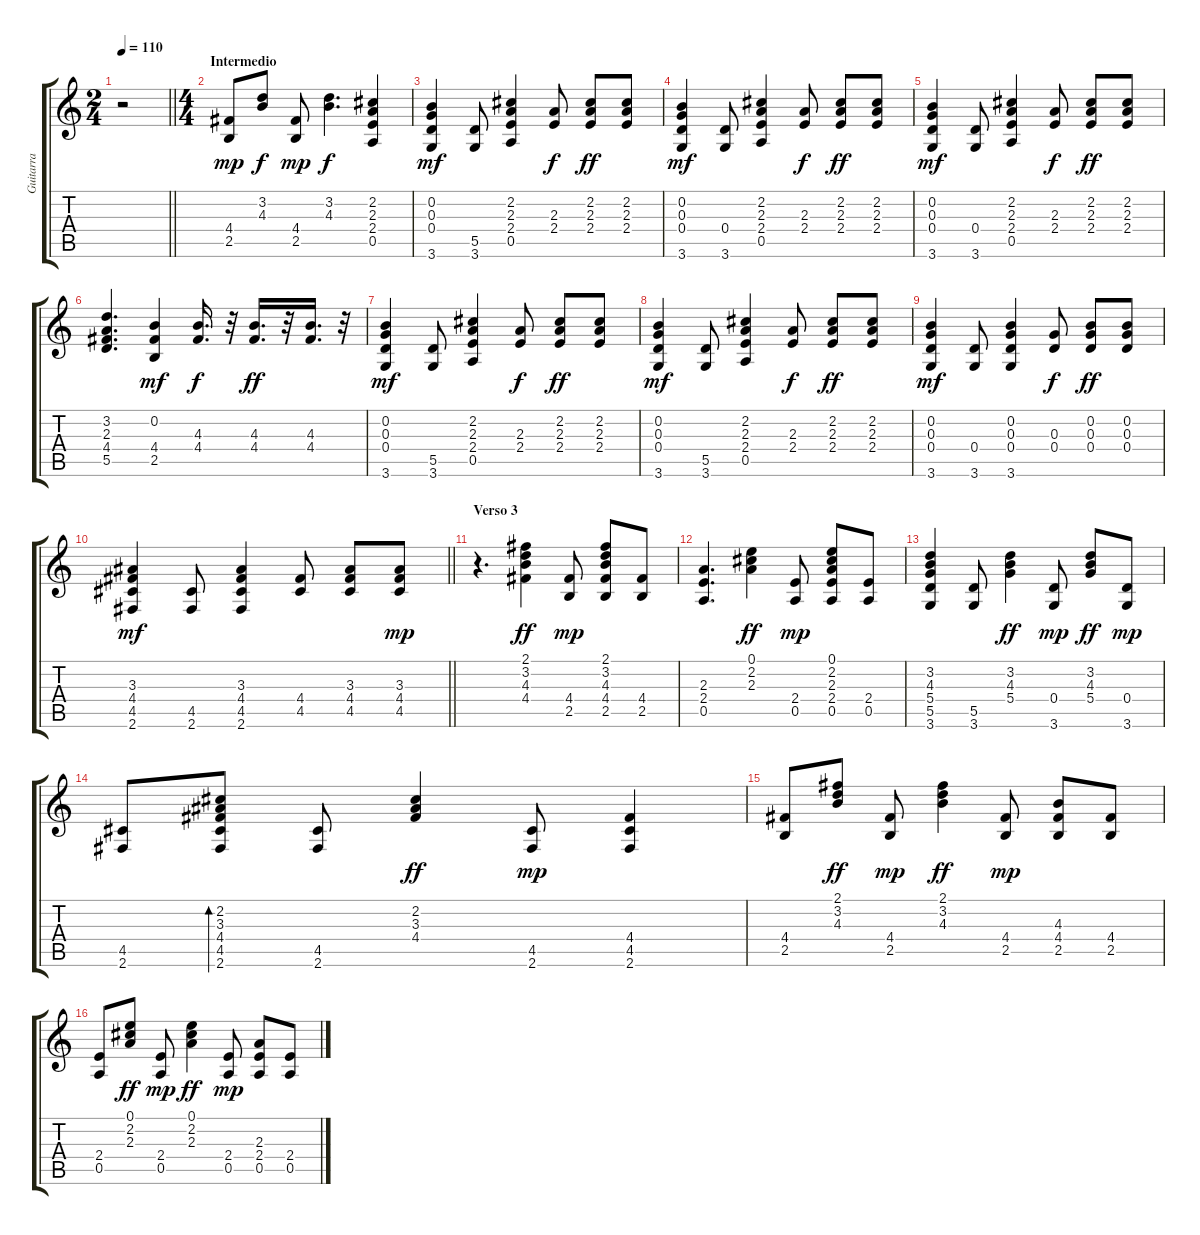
\track ("Guitarra " "Guitarra ") {instrument electricguitarclean}
\staff {score tabs}
\tuning (E4 B3 G3 D3 A2 E2) {hide}
\ts (2 4)
\tempo 110
\clef g2
\barLineRight lightlight
\ks c
r.2{dy ff} |
\ts (4 4)
\section ("" "Intermedio")
(4.4 2.5).8{dy mp} (3.2 4.3).8{dy f} (4.4 2.5).8{dy mp} (3.2 4.3).4{d dy f} (2.2 2.3 2.4 0.5).4 |
(0.2 0.3 0.4 3.6).4{dy mf} (5.5 3.6).8 (2.2 2.3 2.4 0.5).4 (2.3 2.4).8{dy f} (2.2 2.3 2.4).8{dy ff} (2.2 2.3 2.4).8 |
(0.2 0.3 0.4 3.6).4{dy mf} (0.4 3.6).8 (2.2 2.3 2.4 0.5).4 (2.3 2.4).8{dy f} (2.2 2.3 2.4).8{dy ff} (2.2 2.3 2.4).8 |
(0.2 0.3 0.4 3.6).4{dy mf} (0.4 3.6).8 (2.2 2.3 2.4 0.5).4 (2.3 2.4).8{dy f} (2.2 2.3 2.4).8{dy ff} (2.2 2.3 2.4).8 |
(3.2 2.3 4.4 5.5).4{d} (0.2 4.4 2.5).4{dy mf} (4.3 4.4).16{d dy f} r.32 (4.3 4.4).16{d dy ff} r.32 (4.3 4.4).16{d} r.32 |
(0.2 0.3 0.4 3.6).4{dy mf} (5.5 3.6).8 (2.2 2.3 2.4 0.5).4 (2.3 2.4).8{dy f} (2.2 2.3 2.4).8{dy ff} (2.2 2.3 2.4).8 |
(0.2 0.3 0.4 3.6).4{dy mf} (5.5 3.6).8 (2.2 2.3 2.4 0.5).4 (2.3 2.4).8{dy f} (2.2 2.3 2.4).8{dy ff} (2.2 2.3 2.4).8 |
(0.2 0.3 0.4 3.6).4{dy mf} (0.4 3.6).8 (0.2 0.3 0.4 3.6).4 (0.3 0.4).8{dy f} (0.2 0.3 0.4).8{dy ff} (0.2 0.3 0.4).8 |
\barLineRight lightlight
(3.3 4.4 4.5 2.6).4{dy mf} (4.5 2.6).8 (3.3 4.4 4.5 2.6).4 (4.4 4.5).8 (3.3 4.4 4.5).8 (3.3 4.4 4.5).8{dy mp} |
\section ("" "Verso 3")
r.4{d} (2.1 3.2 4.3 4.4).4{dy ff} (4.4 2.5).8{dy mp} (2.1 3.2 4.3 4.4 2.5).8 (4.4 2.5).8 |
(2.3 2.4 0.5).4{d} (0.1 2.2 2.3).4{dy ff} (2.4 0.5).8{dy mp} (0.1 2.2 2.3 2.4 0.5).8 (2.4 0.5).8 |
(3.2 4.3 5.4 5.5 3.6).4 (5.5 3.6).8 (3.2 4.3 5.4).4{dy ff} (0.4 3.6).8{dy mp} (3.2 4.3 5.4).8{dy ff} (0.4 3.6).8{dy mp} |
(4.5 2.6).8 (2.2 3.3 4.4 4.5 2.6).8{bd 60} (4.5 2.6).8 (2.2 3.3 4.4).4{dy ff} (4.5 2.6).8{dy mp} (4.4 4.5 2.6).4 |
(4.4 2.5).8 (2.1 3.2 4.3).8{dy ff} (4.4 2.5).8{dy mp} (2.1 3.2 4.3).4{dy ff} (4.4 2.5).8{dy mp} (4.3 4.4 2.5).8 (4.4 2.5).8 |
(2.4 0.5).8 (0.1 2.2 2.3).8{dy ff} (2.4 0.5).8{dy mp} (0.1 2.2 2.3).4{dy ff} (2.4 0.5).8{dy mp} (2.3 2.4 0.5).8 (2.4 0.5).8
